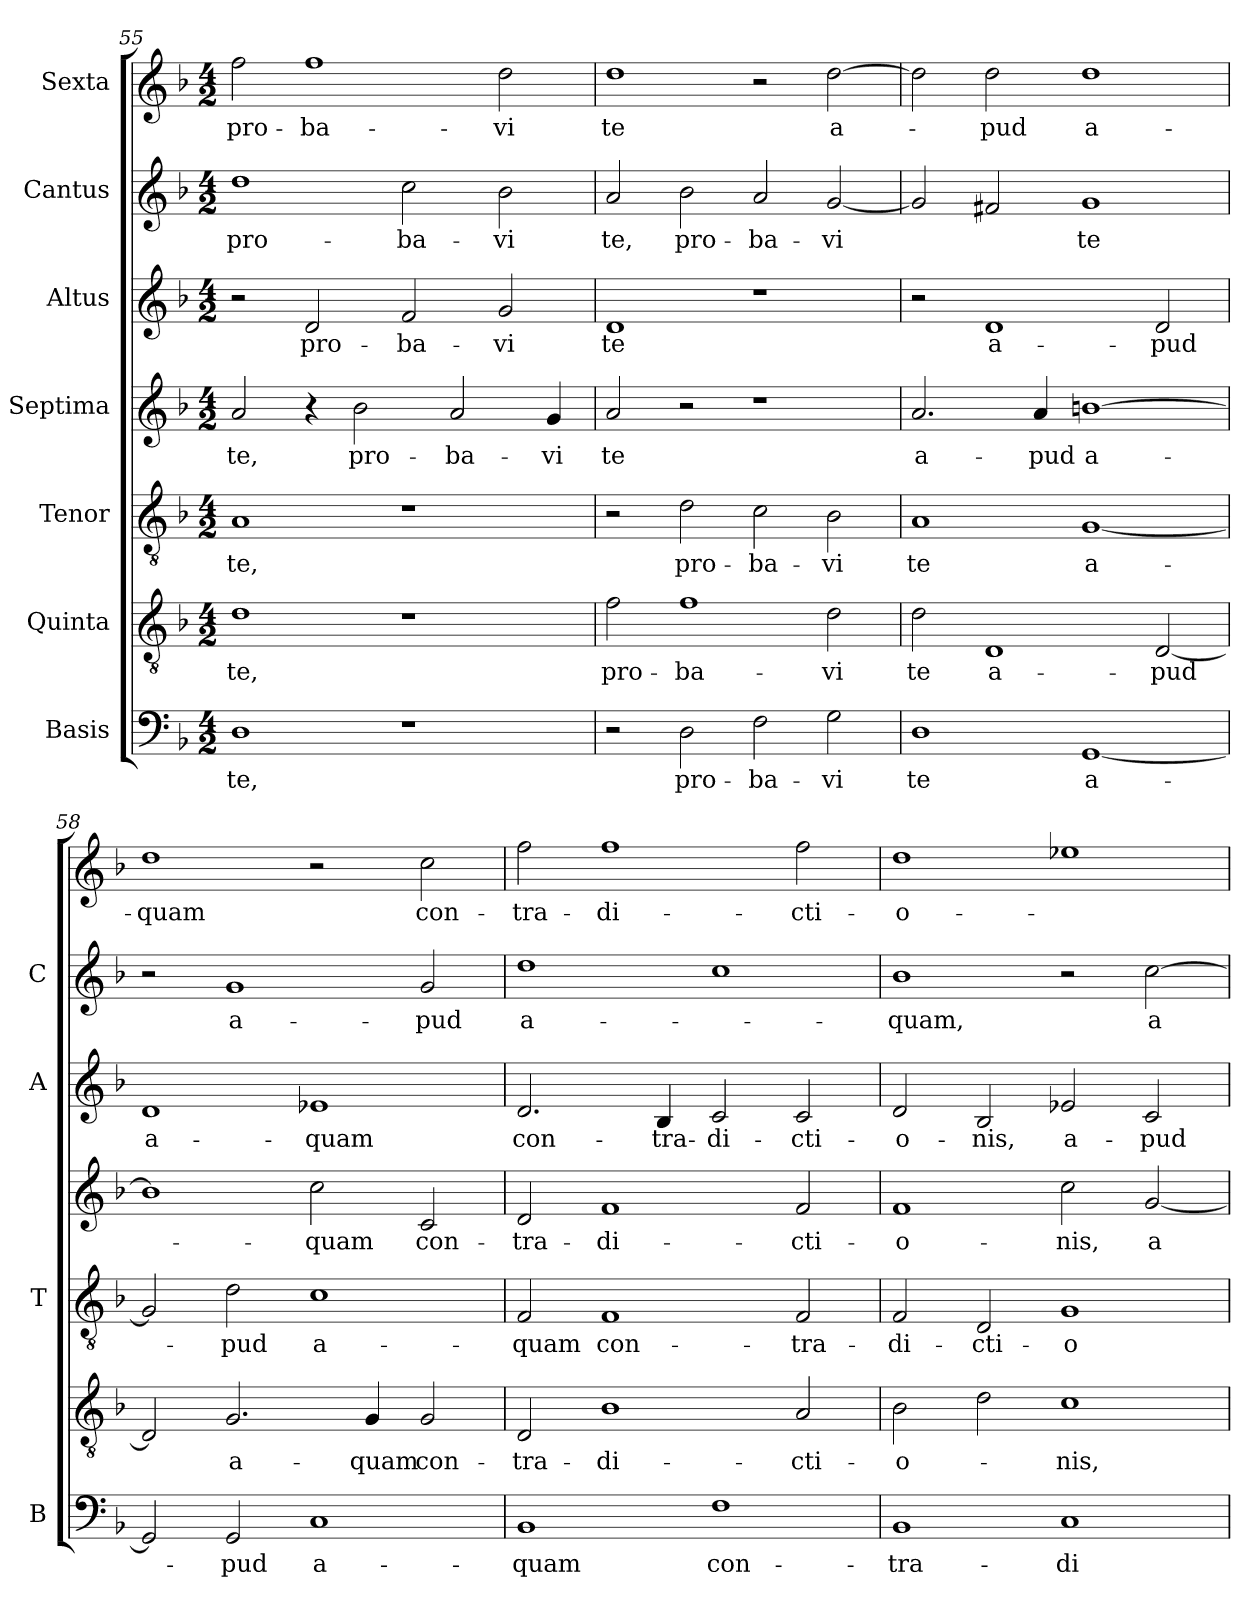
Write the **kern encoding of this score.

**kern	**text	**kern	**text	**kern	**text	**kern	**text	**kern	**text	**kern	**text	**kern	**text
*part7	*part7	*part6	*part6	*part5	*part5	*part4	*part4	*part3	*part3	*part2	*part2	*part1	*part1
*staff7	*staff7	*staff6	*staff6	*staff5	*staff5	*staff4	*staff4	*staff3	*staff3	*staff2	*staff2	*staff1	*staff1
*I"Basis	*	*I"Quinta	*	*I"Tenor	*	*I"Septima	*	*I"Altus	*	*I"Cantus	*	*I"Sexta	*
*I'B	*	*	*	*I'T	*	*	*	*I'A	*	*I'C	*	*	*
*clefF4	*	*clefGv2	*	*clefGv2	*	*clefG2	*	*clefG2	*	*clefG2	*	*clefG2	*
*k[b-]	*	*k[b-]	*	*k[b-]	*	*k[b-]	*	*k[b-]	*	*k[b-]	*	*k[b-]	*
*F:	*	*F:	*	*F:	*	*F:	*	*F:	*	*F:	*	*F:	*
*M4/2	*	*M4/2	*	*M4/2	*	*M4/2	*	*M4/2	*	*M4/2	*	*M4/2	*
=55	=55	=55	=55	=55	=55	=55	=55	=55	=55	=55	=55	=55	=55
!	!LO:LY:b	!	!LO:LY:b	!	!LO:LY:b	!	!LO:LY:b	!	!	!	!LO:LY:b	!	!LO:LY:b
1D	te,	1d	te,	1A	te,	2a/	te,	2r	.	1dd	pro-	2ff\	pro-
!	!	!	!	!	!	!	!	!	!LO:LY:b	!	!	!	!LO:LY:b
.	.	.	.	.	.	4r	.	2d/	pro-	.	.	1ff	-ba-
!	!	!	!	!	!	!	!LO:LY:b	!	!	!	!	!	!
.	.	.	.	.	.	2b-\	pro-	.	.	.	.	.	.
!	!	!	!	!	!	!	!	!	!LO:LY:b	!	!LO:LY:b	!	!
1r	.	1r	.	1r	.	.	.	2f/	-ba-	2cc\	-ba-	.	.
!	!	!	!	!	!	!	!LO:LY:b	!	!	!	!	!	!
.	.	.	.	.	.	2a/	-ba-	.	.	.	.	.	.
!	!	!	!	!	!	!	!	!	!LO:LY:b	!	!LO:LY:b	!	!LO:LY:b
.	.	.	.	.	.	.	.	2g/	-vi	2b-\	-vi	2dd\	-vi
!	!	!	!	!	!	!	!LO:LY:b	!	!	!	!	!	!
.	.	.	.	.	.	4g/	-vi	.	.	.	.	.	.
=56	=56	=56	=56	=56	=56	=56	=56	=56	=56	=56	=56	=56	=56
!	!	!	!LO:LY:b	!	!	!	!LO:LY:b	!	!LO:LY:b	!	!LO:LY:b	!	!LO:LY:b
2r	.	2f\	pro-	2r	.	2a/	te	1d	te	2a/	te,	1dd	te
!	!LO:LY:b	!	!LO:LY:b	!	!LO:LY:b	!	!	!	!	!	!LO:LY:b	!	!
2D\	pro-	1f	-ba-	2d\	pro-	2r	.	.	.	2b-\	pro-	.	.
!	!LO:LY:b	!	!	!	!LO:LY:b	!	!	!	!	!	!LO:LY:b	!	!
2F\	-ba-	.	.	2c\	-ba-	1r	.	1r	.	2a/	-ba-	2r	.
!	!LO:LY:b	!	!LO:LY:b	!	!LO:LY:b	!	!	!	!	!	!LO:LY:b	!	!LO:LY:b
2G\	-vi	2d\	-vi	2B-\	-vi	.	.	.	.	[2g/	-vi	[2dd\	a-
=57	=57	=57	=57	=57	=57	=57	=57	=57	=57	=57	=57	=57	=57
!	!LO:LY:b	!	!LO:LY:b	!	!LO:LY:b	!	!LO:LY:b	!	!	!	!	!	!
1D	te	2d\	te	1A	te	2.a/	a-	2r	.	2g/]	.	2dd\]	.
!	!	!	!LO:LY:b	!	!	!	!	!	!LO:LY:b	!	!	!	!LO:LY:b
.	.	1D	a-	.	.	.	.	1d	a-	2f#X/	.	2dd\	-pud
!	!	!	!	!	!	!	!LO:LY:b	!	!	!	!	!	!
.	.	.	.	.	.	4a/	-pud	.	.	.	.	.	.
!	!LO:LY:b	!	!	!	!LO:LY:b	!	!LO:LY:b	!	!	!	!LO:LY:b	!	!LO:LY:b
[1GG	a-	.	.	[1G	a-	[1bn	a-	.	.	1g	te	1dd	a-
!	!	!	!LO:LY:b	!	!	!	!	!	!LO:LY:b	!	!	!	!
.	.	[2D/	-pud	.	.	.	.	2d/	-pud	.	.	.	.
=58	=58	=58	=58	=58	=58	=58	=58	=58	=58	=58	=58	=58	=58
!	!	!	!	!	!	!	!	!	!LO:LY:b	!	!	!	!LO:LY:b
2GG/]	.	2D/]	.	2G/]	.	1b]	.	1d	a-	2r	.	1dd	-quam
!	!LO:LY:b	!	!LO:LY:b	!	!LO:LY:b	!	!	!	!	!	!LO:LY:b	!	!
2GG/	-pud	2.G/	a-	2d\	-pud	.	.	.	.	1g	a-	.	.
!	!LO:LY:b	!	!	!	!LO:LY:b	!	!LO:LY:b	!	!LO:LY:b	!	!	!	!
1C	a-	.	.	1c	a-	2cc\	-quam	1e-X	-quam	.	.	2r	.
!	!	!	!LO:LY:b	!	!	!	!	!	!	!	!	!	!
.	.	4G/	-quam	.	.	.	.	.	.	.	.	.	.
!	!	!	!LO:LY:b	!	!	!	!LO:LY:b	!	!	!	!LO:LY:b	!	!LO:LY:b
.	.	2G/	con-	.	.	2c/	con-	.	.	2g/	-pud	2cc\	con-
!!LO:LB:g=z
=59	=59	=59	=59	=59	=59	=59	=59	=59	=59	=59	=59	=59	=59
!	!LO:LY:b	!	!LO:LY:b	!	!LO:LY:b	!	!LO:LY:b	!	!LO:LY:b	!	!LO:LY:b	!	!LO:LY:b
1BB-	-quam	2D/	-tra-	2F/	-quam	2d/	-tra-	2.d/	con-	1dd	a-	2ff\	-tra-
!	!	!	!LO:LY:b	!	!LO:LY:b	!	!LO:LY:b	!	!	!	!	!	!LO:LY:b
.	.	1B-	-di-	1F	con-	1f	-di-	.	.	.	.	1ff	-di-
!	!	!	!	!	!	!	!	!	!LO:LY:b	!	!	!	!
.	.	.	.	.	.	.	.	4B-/	-tra-	.	.	.	.
!	!LO:LY:b	!	!	!	!	!	!	!	!LO:LY:b	!	!	!	!
1F	con-	.	.	.	.	.	.	2c/	-di-	1cc	.	.	.
!	!	!	!LO:LY:b	!	!LO:LY:b	!	!LO:LY:b	!	!LO:LY:b	!	!	!	!LO:LY:b
.	.	2A/	-cti-	2F/	-tra-	2f/	-cti-	2c/	-cti-	.	.	2ff\	-cti-
=60	=60	=60	=60	=60	=60	=60	=60	=60	=60	=60	=60	=60	=60
!	!LO:LY:b	!	!LO:LY:b	!	!LO:LY:b	!	!LO:LY:b	!	!LO:LY:b	!	!LO:LY:b	!	!LO:LY:b
1BB-	-tra-	2B-\	-o-	2F/	-di-	1f	-o-	2d/	-o-	1b-	-quam,	1dd	-o-
!	!	!	!	!	!LO:LY:b	!	!	!	!LO:LY:b	!	!	!	!
.	.	2d\	.	2D/	-cti-	.	.	2B-/	-nis,	.	.	.	.
!	!LO:LY:b	!	!LO:LY:b	!	!LO:LY:b	!	!LO:LY:b	!	!LO:LY:b	!	!	!	!
1C	-di-	1c	-nis,	1G	-o-	2cc\	-nis,	2e-X/	a-	2r	.	1ee-X	.
!	!	!	!	!	!	!	!LO:LY:b	!	!LO:LY:b	!	!LO:LY:b	!	!
.	.	.	.	.	.	[2g/	a-	2c/	-pud	[2cc\	a-	.	.
=	=	=	=	=	=	=	=	=	=	=	=	=	=
*-	*-	*-	*-	*-	*-	*-	*-	*-	*-	*-	*-	*-	*-
